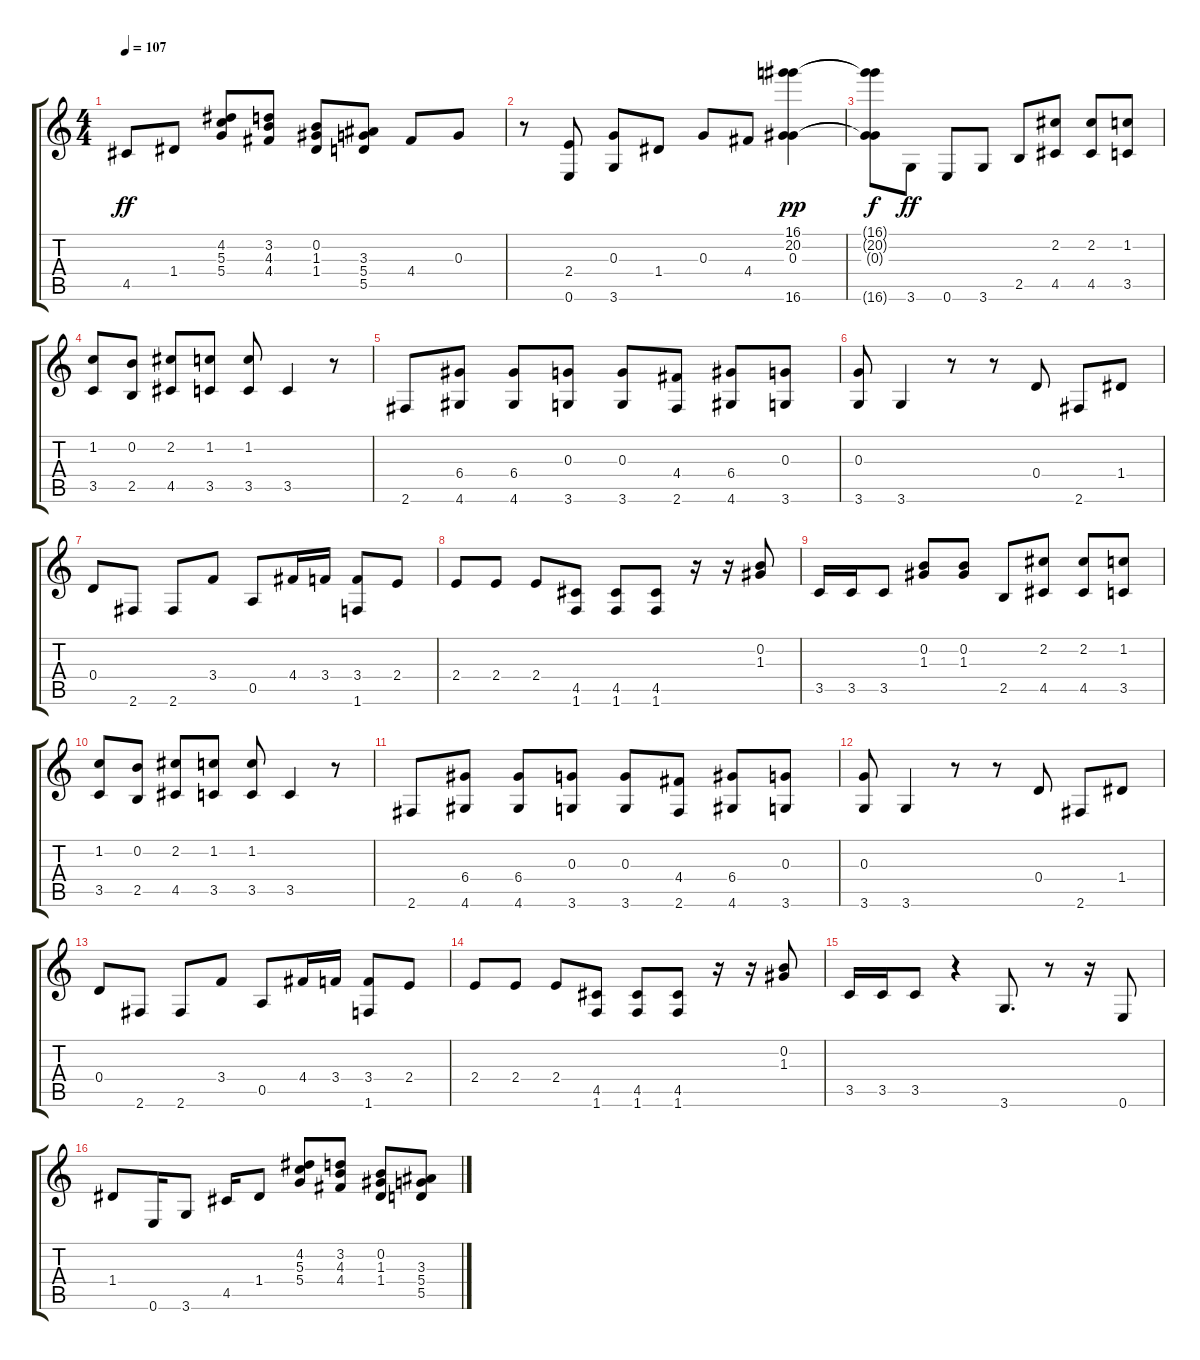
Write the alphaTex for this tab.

\track "" {instrument distortionguitar}
\staff {score tabs}
\tuning (E4 B3 G3 D3 A2 E2) {hide}
\ts (4 4)
\tempo 107
\clef g2
\ks c
4.5.8{dy ff} 1.4.8 (4.2 5.3 5.4).8 (3.2 4.3 4.4).8 (0.2 1.3 1.4).8 (3.3 5.4 5.5).8 4.4.8 0.3.8 |
r.8 (2.4 0.6).8 (0.3 3.6).8 1.4.8 0.3.8 4.4.8 (16.1 20.2 0.3 16.6).4{dy pp} |
(16.1{t} 20.2{t} 0.3{t} 16.6{t}).8{dy f} 3.6.8{dy ff} 0.6.8 3.6.8 2.5.8 (2.2 4.5).8 (2.2 4.5).8 (1.2 3.5).8 |
(1.2 3.5).8 (0.2 2.5).8 (2.2 4.5).8 (1.2 3.5).8 (1.2 3.5).8 3.5.4 r.8 |
2.6.8 (6.4 4.6).8 (6.4 4.6).8 (0.3 3.6).8 (0.3 3.6).8 (4.4 2.6).8 (6.4 4.6).8 (0.3 3.6).8 |
(0.3 3.6).8 3.6.4 r.8 r.8 0.4.8 2.6.8 1.4.8 |
0.4.8 2.6.8 2.6.8 3.4.8 0.5.8 4.4.16 3.4.16 (3.4 1.6).8 2.4.8 |
2.4.8 2.4.8 2.4.8 (4.5 1.6).8 (4.5 1.6).8 (4.5 1.6).8 r.16 r.16 (0.2 1.3).8 |
3.5.16 3.5.16 3.5.8 (0.2 1.3).8 (0.2 1.3).8 2.5.8 (2.2 4.5).8 (2.2 4.5).8 (1.2 3.5).8 |
(1.2 3.5).8 (0.2 2.5).8 (2.2 4.5).8 (1.2 3.5).8 (1.2 3.5).8 3.5.4 r.8 |
2.6.8 (6.4 4.6).8 (6.4 4.6).8 (0.3 3.6).8 (0.3 3.6).8 (4.4 2.6).8 (6.4 4.6).8 (0.3 3.6).8 |
(0.3 3.6).8 3.6.4 r.8 r.8 0.4.8 2.6.8 1.4.8 |
0.4.8 2.6.8 2.6.8 3.4.8 0.5.8 4.4.16 3.4.16 (3.4 1.6).8 2.4.8 |
2.4.8 2.4.8 2.4.8 (4.5 1.6).8 (4.5 1.6).8 (4.5 1.6).8 r.16 r.16 (0.2 1.3).8 |
3.5.16 3.5.16 3.5.8 r.4 3.6.8{d} r.8 r.16 0.6.8 |
1.4.8 0.6.16 3.6.8 4.5.16 1.4.8 (4.2 5.3 5.4).8 (3.2 4.3 4.4).8 (0.2 1.3 1.4).8 (3.3 5.4 5.5).8
